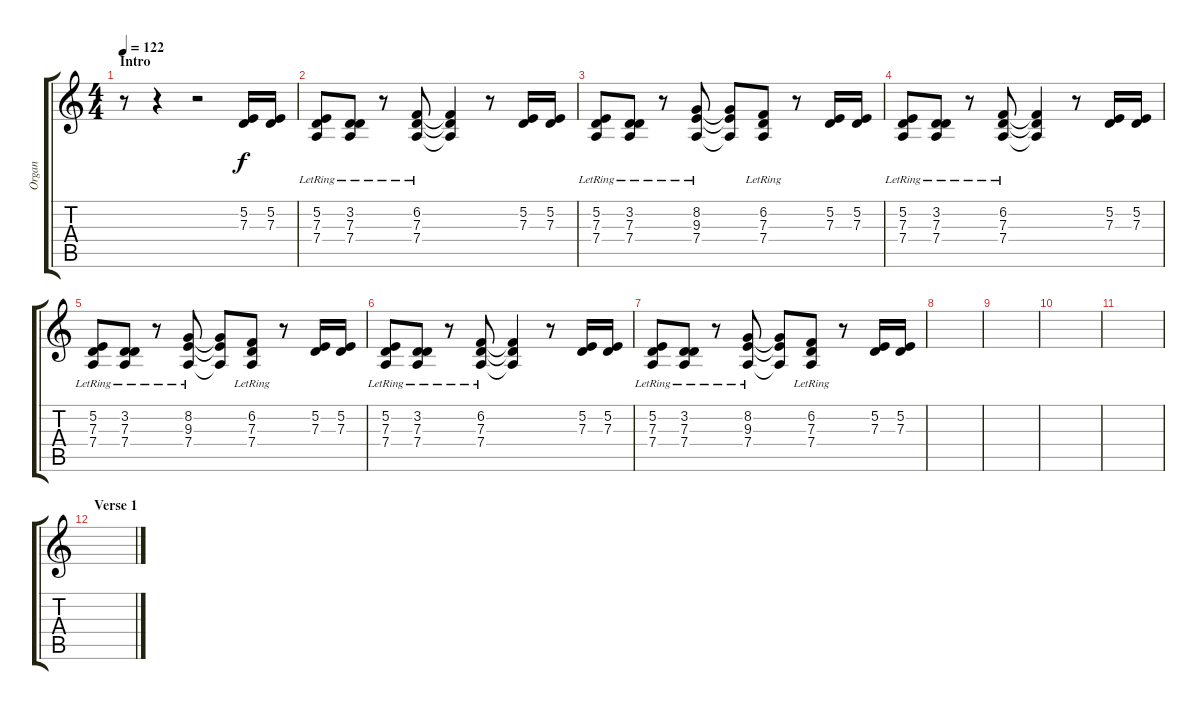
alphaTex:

\track ("Organ" "Organ") {instrument drawbarorgan}
\staff {score tabs}
\tuning (E4 B3 G3 D3 A2 E2) {hide}
\ts (4 4)
\section ("" "Intro")
\tempo 122
\clef g2
\ks c
r.8{dy f instrument drawbarorgan} r.4 r.2 (5.2 7.3).16 (5.2 7.3).16 |
(5.2{lr} 7.3{lr} 7.4{lr}).8 (3.2{lr} 7.3{lr} 7.4{lr}).8 r.8 (6.2{lr} 7.3{lr} 7.4{lr}).8 (6.2{t} 7.3{t} 7.4{t}).4 r.8 (5.2 7.3).16 (5.2 7.3).16 |
(5.2{lr} 7.3{lr} 7.4{lr}).8 (3.2{lr} 7.3{lr} 7.4{lr}).8 r.8 (8.2{lr} 9.3{lr} 7.4{lr}).8 (8.2{t} 9.3{t} 7.4{t}).8 (6.2{lr} 7.3{lr} 7.4{lr}).8 r.8 (5.2 7.3).16 (5.2 7.3).16 |
(5.2{lr} 7.3{lr} 7.4{lr}).8 (3.2{lr} 7.3{lr} 7.4{lr}).8 r.8 (6.2{lr} 7.3{lr} 7.4{lr}).8 (6.2{t} 7.3{t} 7.4{t}).4 r.8 (5.2 7.3).16 (5.2 7.3).16 |
(5.2{lr} 7.3{lr} 7.4{lr}).8 (3.2{lr} 7.3{lr} 7.4{lr}).8 r.8 (8.2{lr} 9.3{lr} 7.4{lr}).8 (8.2{t} 9.3{t} 7.4{t}).8 (6.2{lr} 7.3{lr} 7.4{lr}).8 r.8 (5.2 7.3).16 (5.2 7.3).16 |
(5.2{lr} 7.3{lr} 7.4{lr}).8{volume 0 instrument drawbarorgan} (3.2{lr} 7.3{lr} 7.4{lr}).8 r.8 (6.2{lr} 7.3{lr} 7.4{lr}).8 (6.2{t} 7.3{t} 7.4{t}).4 r.8 (5.2 7.3).16 (5.2 7.3).16 |
(5.2{lr} 7.3{lr} 7.4{lr}).8 (3.2{lr} 7.3{lr} 7.4{lr}).8 r.8 (8.2{lr} 9.3{lr} 7.4{lr}).8 (8.2{t} 9.3{t} 7.4{t}).8 (6.2{lr} 7.3{lr} 7.4{lr}).8 r.8 (5.2 7.3).16 (5.2 7.3).16 |
|
|
|
|
\section ("" "Verse 1")
